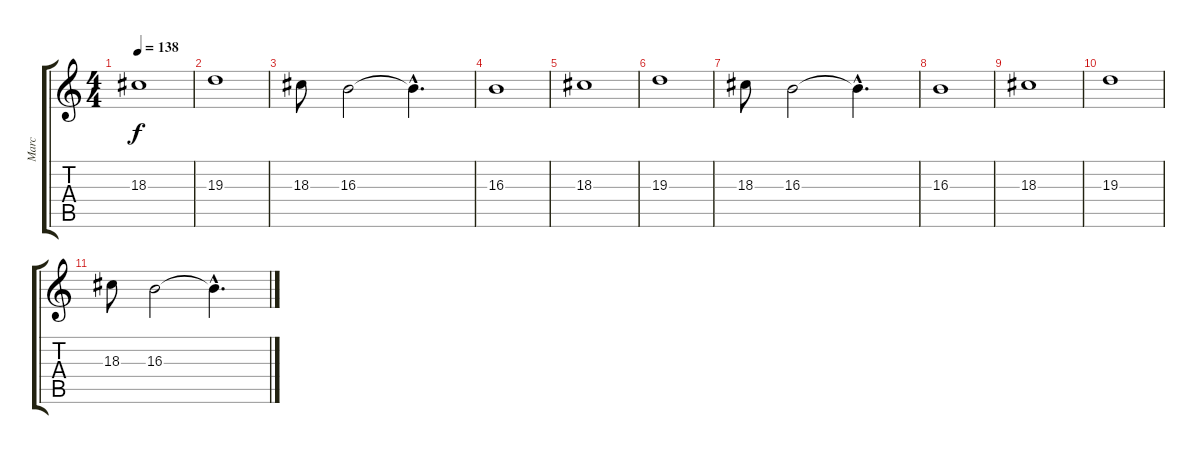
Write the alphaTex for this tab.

\track ("Marc" "Marc") {instrument trumpet}
\staff {score tabs}
\tuning (E4 B3 G3 D3 A2 E2) {hide}
\ts (4 4)
\tempo 138
\clef g2
\ks c
18.3.1{dy f} |
19.3.1 |
18.3.8 16.3.2 16.3{hac t}.4{d} |
16.3.1 |
18.3.1 |
19.3.1 |
18.3.8 16.3.2 16.3{hac t}.4{d} |
16.3.1 |
18.3.1 |
19.3.1 |
18.3.8 16.3.2 16.3{hac t}.4{d}
